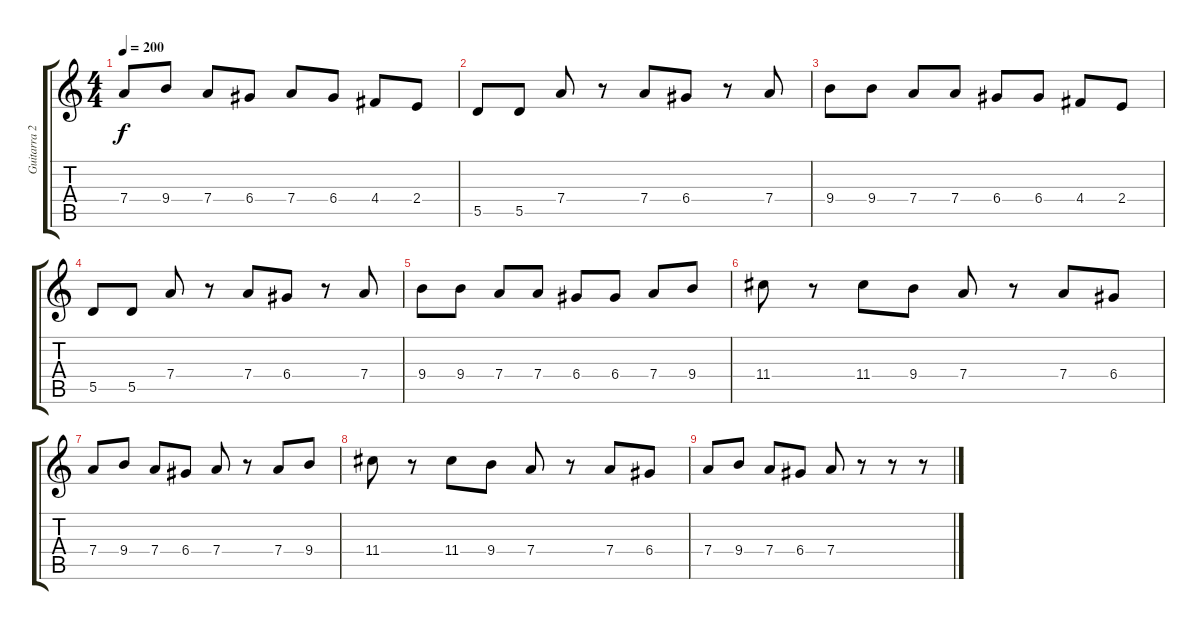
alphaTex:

\track ("Guitarra 2" "Guitarra 2") {instrument distortionguitar}
\staff {score tabs}
\tuning (E4 B3 G3 D3 A2 E2) {hide}
\ts (4 4)
\tempo 200
\clef g2
\ks c
7.4.8{dy f} 9.4.8 7.4.8 6.4.8 7.4.8 6.4.8 4.4.8 2.4.8 |
5.5.8 5.5.8 7.4.8 r.8 7.4.8 6.4.8 r.8 7.4.8 |
9.4.8 9.4.8 7.4.8 7.4.8 6.4.8 6.4.8 4.4.8 2.4.8 |
5.5.8 5.5.8 7.4.8 r.8 7.4.8 6.4.8 r.8 7.4.8 |
9.4.8 9.4.8 7.4.8 7.4.8 6.4.8 6.4.8 7.4.8 9.4.8 |
11.4.8 r.8 11.4.8 9.4.8 7.4.8 r.8 7.4.8 6.4.8 |
7.4.8 9.4.8 7.4.8 6.4.8 7.4.8 r.8 7.4.8 9.4.8 |
11.4.8 r.8 11.4.8 9.4.8 7.4.8 r.8 7.4.8 6.4.8 |
7.4.8 9.4.8 7.4.8 6.4.8 7.4.8 r.8 r.8 r.8
